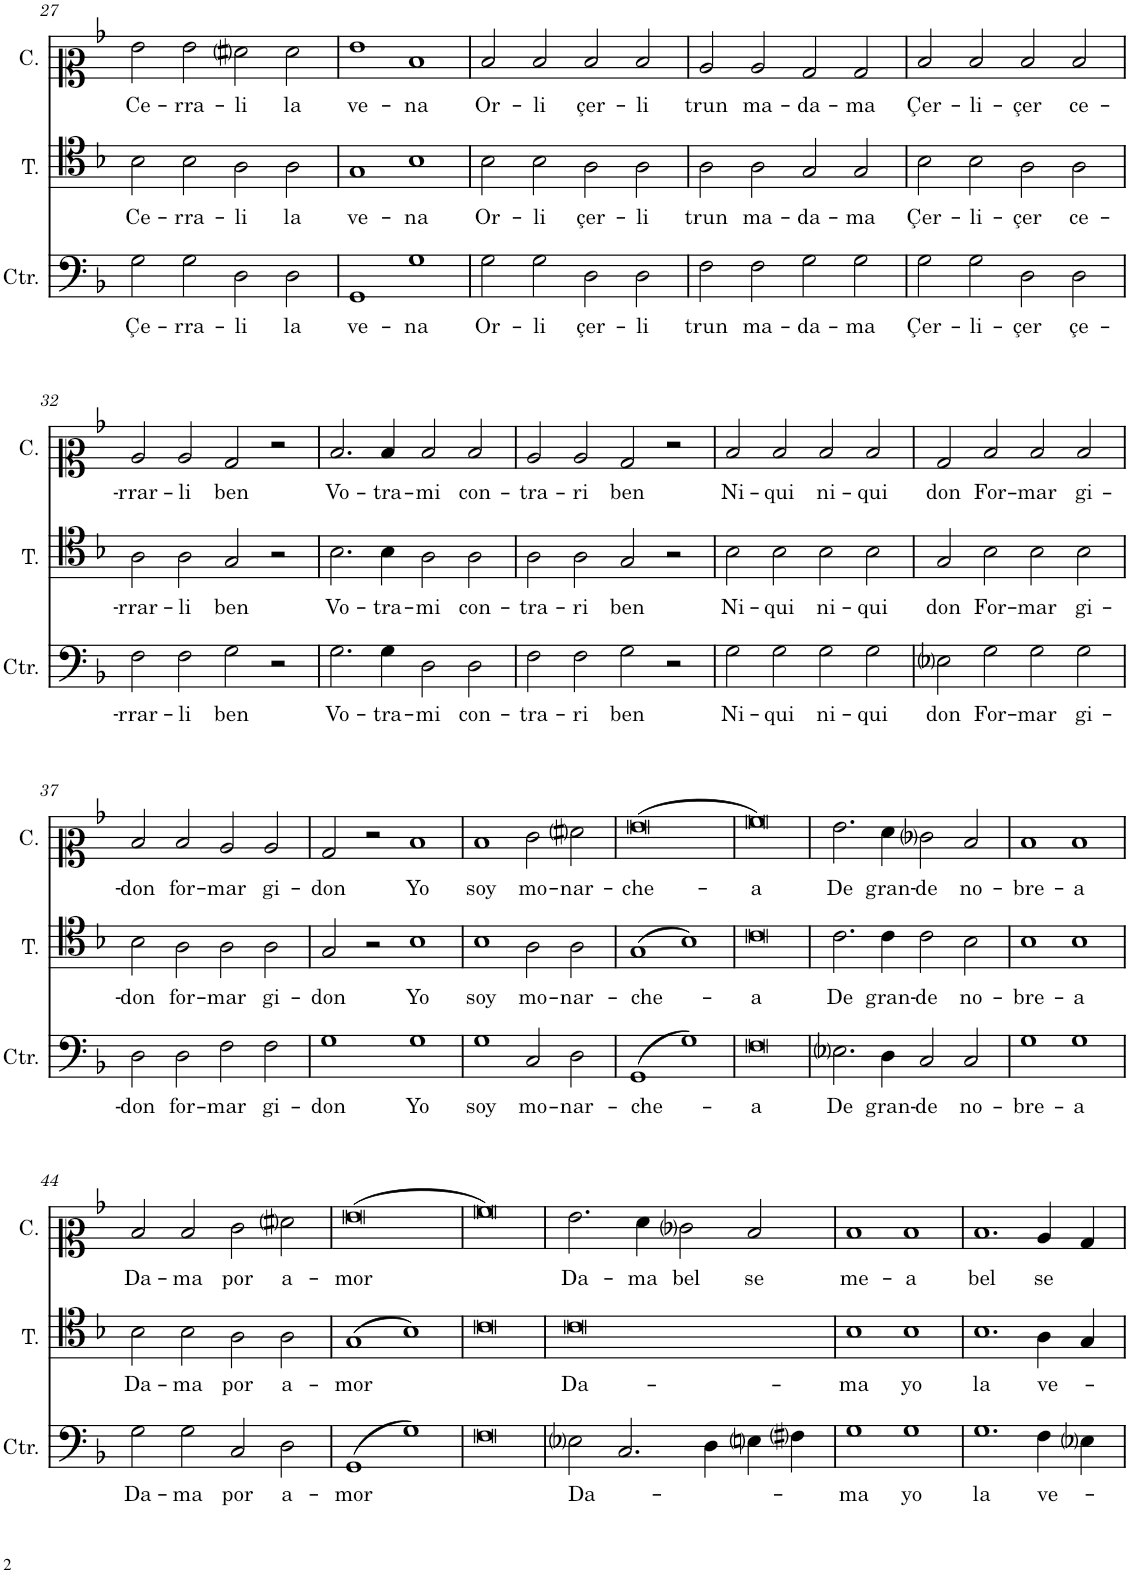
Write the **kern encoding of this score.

**kern	**text	**kern	**text	**kern	**text
*part3	*part3	*part2	*part2	*part1	*part1
*staff3	*staff3	*staff2	*staff2	*staff1	*staff1
*I"Contratenor	*	*I"Tenor	*	*I"[Cantus]	*
*I'Ctr.	*	*I'T.	*	*I'C.	*
!!LO:PB:g=z
*clefF4	*	*clefC4	*	*clefC2	*
*k[b-]	*	*k[b-]	*	*k[b-]	*
*M2/1	*	*M2/1	*	*M2/1	*
*met(c|)	*	*met(c|)	*	*met(c|)	*
=27	=27	=27	=27	=27	=27
!	!LO:LY:b	!	!LO:LY:b	!	!LO:LY:b
2G\	Çe-	2B-\	Ce-	2g\	Ce-
!	!LO:LY:b	!	!LO:LY:b	!	!LO:LY:b
2G\	-rra-	2B-\	-rra-	2g\	-rra-
!	!LO:LY:b	!	!LO:LY:b	!	!LO:LY:b
2D\	-li	2A\	-li	2f#i\	-li
!	!LO:LY:b	!	!LO:LY:b	!	!LO:LY:b
2D\	la	2A\	la	2f#\	la
=28	=28	=28	=28	=28	=28
!	!LO:LY:b	!	!LO:LY:b	!	!LO:LY:b
1GG	ve-	1G	ve-	1g	ve-
!	!LO:LY:b	!	!LO:LY:b	!	!LO:LY:b
1G	-na	1B-	-na	1d	-na
=29	=29	=29	=29	=29	=29
!	!LO:LY:b	!	!LO:LY:b	!	!LO:LY:b
2G\	Or-	2B-\	Or-	2d/	Or-
!	!LO:LY:b	!	!LO:LY:b	!	!LO:LY:b
2G\	-li	2B-\	-li	2d/	-li
!	!LO:LY:b	!	!LO:LY:b	!	!LO:LY:b
2D\	çer-	2A\	çer-	2d/	çer-
!	!LO:LY:b	!	!LO:LY:b	!	!LO:LY:b
2D\	-li	2A\	-li	2d/	-li
=30	=30	=30	=30	=30	=30
!	!LO:LY:b	!	!LO:LY:b	!	!LO:LY:b
2F\	trun	2A\	trun	2c/	trun
!	!LO:LY:b	!	!LO:LY:b	!	!LO:LY:b
2F\	ma-	2A\	ma-	2c/	ma-
!	!LO:LY:b	!	!LO:LY:b	!	!LO:LY:b
2G\	-da-	2G/	-da-	2B-/	-da-
!	!LO:LY:b	!	!LO:LY:b	!	!LO:LY:b
2G\	-ma	2G/	-ma	2B-/	-ma
=31	=31	=31	=31	=31	=31
!	!LO:LY:b	!	!LO:LY:b	!	!LO:LY:b
2G\	Çer-	2B-\	Çer-	2d/	Çer-
!	!LO:LY:b	!	!LO:LY:b	!	!LO:LY:b
2G\	-li-	2B-\	-li-	2d/	-li-
!	!LO:LY:b	!	!LO:LY:b	!	!LO:LY:b
2D\	-çer	2A\	-çer	2d/	-çer
!	!LO:LY:b	!	!LO:LY:b	!	!LO:LY:b
2D\	çe-	2A\	ce-	2d/	ce-
!!LO:LB:g=z
=32	=32	=32	=32	=32	=32
!	!LO:LY:b	!	!LO:LY:b	!	!LO:LY:b
2F\	-rrar-	2A\	-rrar-	2c/	-rrar-
!	!LO:LY:b	!	!LO:LY:b	!	!LO:LY:b
2F\	-li	2A\	-li	2c/	-li
!	!LO:LY:b	!	!LO:LY:b	!	!LO:LY:b
2G\	ben	2G/	ben	2B-/	ben
2r	.	2r	.	2r	.
=33	=33	=33	=33	=33	=33
!	!LO:LY:b	!	!LO:LY:b	!	!LO:LY:b
2.G\	Vo-	2.B-\	Vo-	2.d/	Vo-
!	!LO:LY:b	!	!LO:LY:b	!	!LO:LY:b
4G\	-tra-	4B-\	-tra-	4d/	-tra-
!	!LO:LY:b	!	!LO:LY:b	!	!LO:LY:b
2D\	-mi	2A\	-mi	2d/	-mi
!	!LO:LY:b	!	!LO:LY:b	!	!LO:LY:b
2D\	con-	2A\	con-	2d/	con-
=34	=34	=34	=34	=34	=34
!	!LO:LY:b	!	!LO:LY:b	!	!LO:LY:b
2F\	-tra-	2A\	-tra-	2c/	-tra-
!	!LO:LY:b	!	!LO:LY:b	!	!LO:LY:b
2F\	-ri	2A\	-ri	2c/	-ri
!	!LO:LY:b	!	!LO:LY:b	!	!LO:LY:b
2G\	ben	2G/	ben	2B-/	ben
2r	.	2r	.	2r	.
=35	=35	=35	=35	=35	=35
!	!LO:LY:b	!	!LO:LY:b	!	!LO:LY:b
2G\	Ni-	2B-\	Ni-	2d/	Ni-
!	!LO:LY:b	!	!LO:LY:b	!	!LO:LY:b
2G\	-qui	2B-\	-qui	2d/	-qui
!	!LO:LY:b	!	!LO:LY:b	!	!LO:LY:b
2G\	ni-	2B-\	ni-	2d/	ni-
!	!LO:LY:b	!	!LO:LY:b	!	!LO:LY:b
2G\	-qui	2B-\	-qui	2d/	-qui
=36	=36	=36	=36	=36	=36
!	!LO:LY:b	!	!LO:LY:b	!	!LO:LY:b
2E-i\	don	2G/	don	2B-/	don
!	!LO:LY:b	!	!LO:LY:b	!	!LO:LY:b
2G\	For-	2B-\	For-	2d/	For-
!	!LO:LY:b	!	!LO:LY:b	!	!LO:LY:b
2G\	-mar	2B-\	-mar	2d/	-mar
!	!LO:LY:b	!	!LO:LY:b	!	!LO:LY:b
2G\	gi-	2B-\	gi-	2d/	gi-
!!LO:LB:g=z
=37	=37	=37	=37	=37	=37
!	!LO:LY:b	!	!LO:LY:b	!	!LO:LY:b
2D\	-don	2B-\	-don	2d/	-don
!	!LO:LY:b	!	!LO:LY:b	!	!LO:LY:b
2D\	for-	2A\	for-	2d/	for-
!	!LO:LY:b	!	!LO:LY:b	!	!LO:LY:b
2F\	-mar	2A\	-mar	2c/	-mar
!	!LO:LY:b	!	!LO:LY:b	!	!LO:LY:b
2F\	gi-	2A\	gi-	2c/	gi-
=38	=38	=38	=38	=38	=38
!	!LO:LY:b	!	!LO:LY:b	!	!LO:LY:b
1G	-don	2G/	-don	2B-/	-don
.	.	2r	.	2r	.
!	!LO:LY:b	!	!LO:LY:b	!	!LO:LY:b
1G	Yo	1B-	Yo	1d	Yo
=39	=39	=39	=39	=39	=39
!	!LO:LY:b	!	!LO:LY:b	!	!LO:LY:b
1G	soy	1B-	soy	1d	soy
!	!LO:LY:b	!	!LO:LY:b	!	!LO:LY:b
2C/	mo-	2A\	mo-	2e\	mo-
!	!LO:LY:b	!	!LO:LY:b	!	!LO:LY:b
2D\	-nar-	2A\	-nar-	2f#i\	-nar-
=40	=40	=40	=40	=40	=40
!	!LO:LY:b	!	!LO:LY:b	!	!LO:LY:b
(1GG	-che-	(1G	-che-	(0g	-che-
1G)	.	1B-)	.	.	.
=41	=41	=41	=41	=41	=41
!	!LO:LY:b	!	!LO:LY:b	!	!LO:LY:b
0F	-a	0c	-a	0a)	-a
=42	=42	=42	=42	=42	=42
!	!LO:LY:b	!	!LO:LY:b	!	!LO:LY:b
2.E-i\	De	2.c\	De	2.g\	De
!	!LO:LY:b	!	!LO:LY:b	!	!LO:LY:b
4D\	gran-	4c\	gran-	4f\	gran-
!	!LO:LY:b	!	!LO:LY:b	!	!LO:LY:b
2C/	-de	2c\	-de	2e-i\	-de
!	!LO:LY:b	!	!LO:LY:b	!	!LO:LY:b
2C/	no-	2B-\	no-	2d/	no-
=43	=43	=43	=43	=43	=43
!	!LO:LY:b	!	!LO:LY:b	!	!LO:LY:b
1G	-bre-	1B-	-bre-	1d	-bre-
!	!LO:LY:b	!	!LO:LY:b	!	!LO:LY:b
1G	-a	1B-	-a	1d	-a
!!LO:LB:g=z
=44	=44	=44	=44	=44	=44
!	!LO:LY:b	!	!LO:LY:b	!	!LO:LY:b
2G\	Da-	2B-\	Da-	2d/	Da-
!	!LO:LY:b	!	!LO:LY:b	!	!LO:LY:b
2G\	-ma	2B-\	-ma	2d/	-ma
!	!LO:LY:b	!	!LO:LY:b	!	!LO:LY:b
2C/	por	2A\	por	2e\	por
!	!LO:LY:b	!	!LO:LY:b	!	!LO:LY:b
2D\	a-	2A\	a-	2f#i\	a-
=45	=45	=45	=45	=45	=45
!	!LO:LY:b	!	!LO:LY:b	!	!LO:LY:b
(1GG	-mor	(1G	-mor	(0g	-mor
1G)	.	1B-)	.	.	.
=46	=46	=46	=46	=46	=46
0F	.	0c	.	0a)	.
=47	=47	=47	=47	=47	=47
!	!LO:LY:b	!	!LO:LY:b	!	!LO:LY:b
2E-i\	Da-	0c	Da-	2.g\	Da-
2.C/	.	.	.	.	.
!	!	!	!	!	!LO:LY:b
.	.	.	.	4f\	-ma
!	!	!	!	!	!LO:LY:b
.	.	.	.	2e-i\	bel
4D\	.	.	.	.	.
!	!	!	!	!	!LO:LY:b
4Eni\	.	.	.	2d/	se
4F#i\	.	.	.	.	.
=48	=48	=48	=48	=48	=48
!	!LO:LY:b	!	!LO:LY:b	!	!LO:LY:b
1G	-ma	1B-	-ma	1d	me-
!	!LO:LY:b	!	!LO:LY:b	!	!LO:LY:b
1G	yo	1B-	yo	1d	-a
=49	=49	=49	=49	=49	=49
!	!LO:LY:b	!	!LO:LY:b	!	!LO:LY:b
1.G	la	1.B-	la	1.d	bel
!	!LO:LY:b	!	!LO:LY:b	!	!LO:LY:b
4F\	ve-	4A\	ve-	4c/	se
4E-i\	.	4G/	.	4B-/	.
=	=	=	=	=	=
*-	*-	*-	*-	*-	*-
